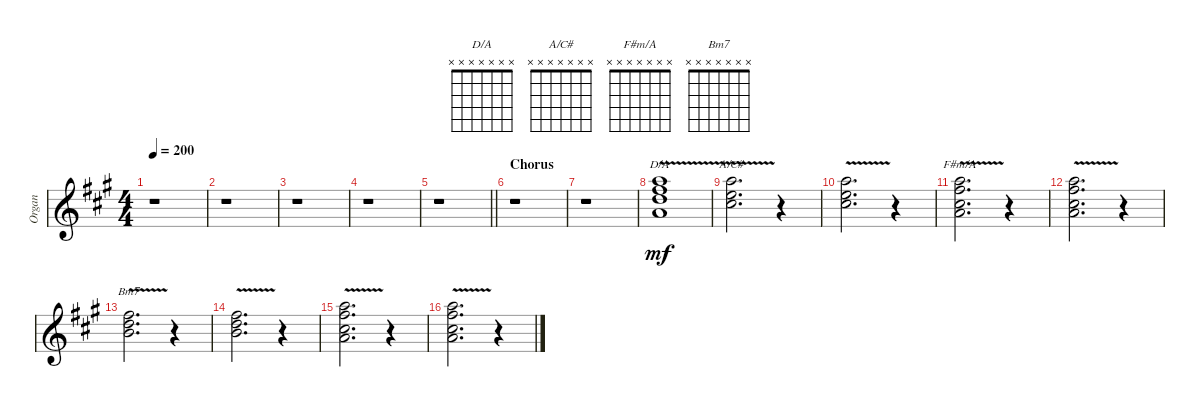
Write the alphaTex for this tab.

\track ("Organ" "Organ") {instrument drawbarorgan}
\staff {score}
\tuning (E4 B3 G3 D3 A2 E2 B1) {hide}
\chord ("D/A" x x x x x x x)
\chord ("A/C#" x x x x x x x)
\chord ("F#m/A" x x x x x x x)
\chord ("Bm7" x x x x x x x)
\ts (4 4)
\tempo 200
\clef g2
\ks a
r.1{dy mf} |
r.1 |
r.1 |
r.1 |
\barLineRight lightlight
r.1 |
\section ("" "Chorus")
r.1 |
r.1 |
(17.1 19.2 14.3 24.4{v}).1{ch "D/A"} |
(9.1{v} 22.2{v} 21.3{v}).2{d ch "A/C#"} r.4 |
(9.1{v} 22.2{v} 21.3{v}).2{d} r.4 |
(17.1{v} 14.2{v} 14.3{v} 28.4).2{d ch "F#m/A"} r.4 |
(17.1{v} 14.2{v} 14.3{v} 28.4).2{d} r.4 |
(14.1{v} 12.2{v} 19.3{v}).2{d ch "Bm7"} r.4 |
(14.1{v} 12.2{v} 19.3{v}).2{d} r.4 |
(17.1{v} 14.2{v} 14.3{v} 28.4).2{d} r.4 |
(17.1{v} 14.2{v} 14.3{v} 28.4).2{d} r.4
